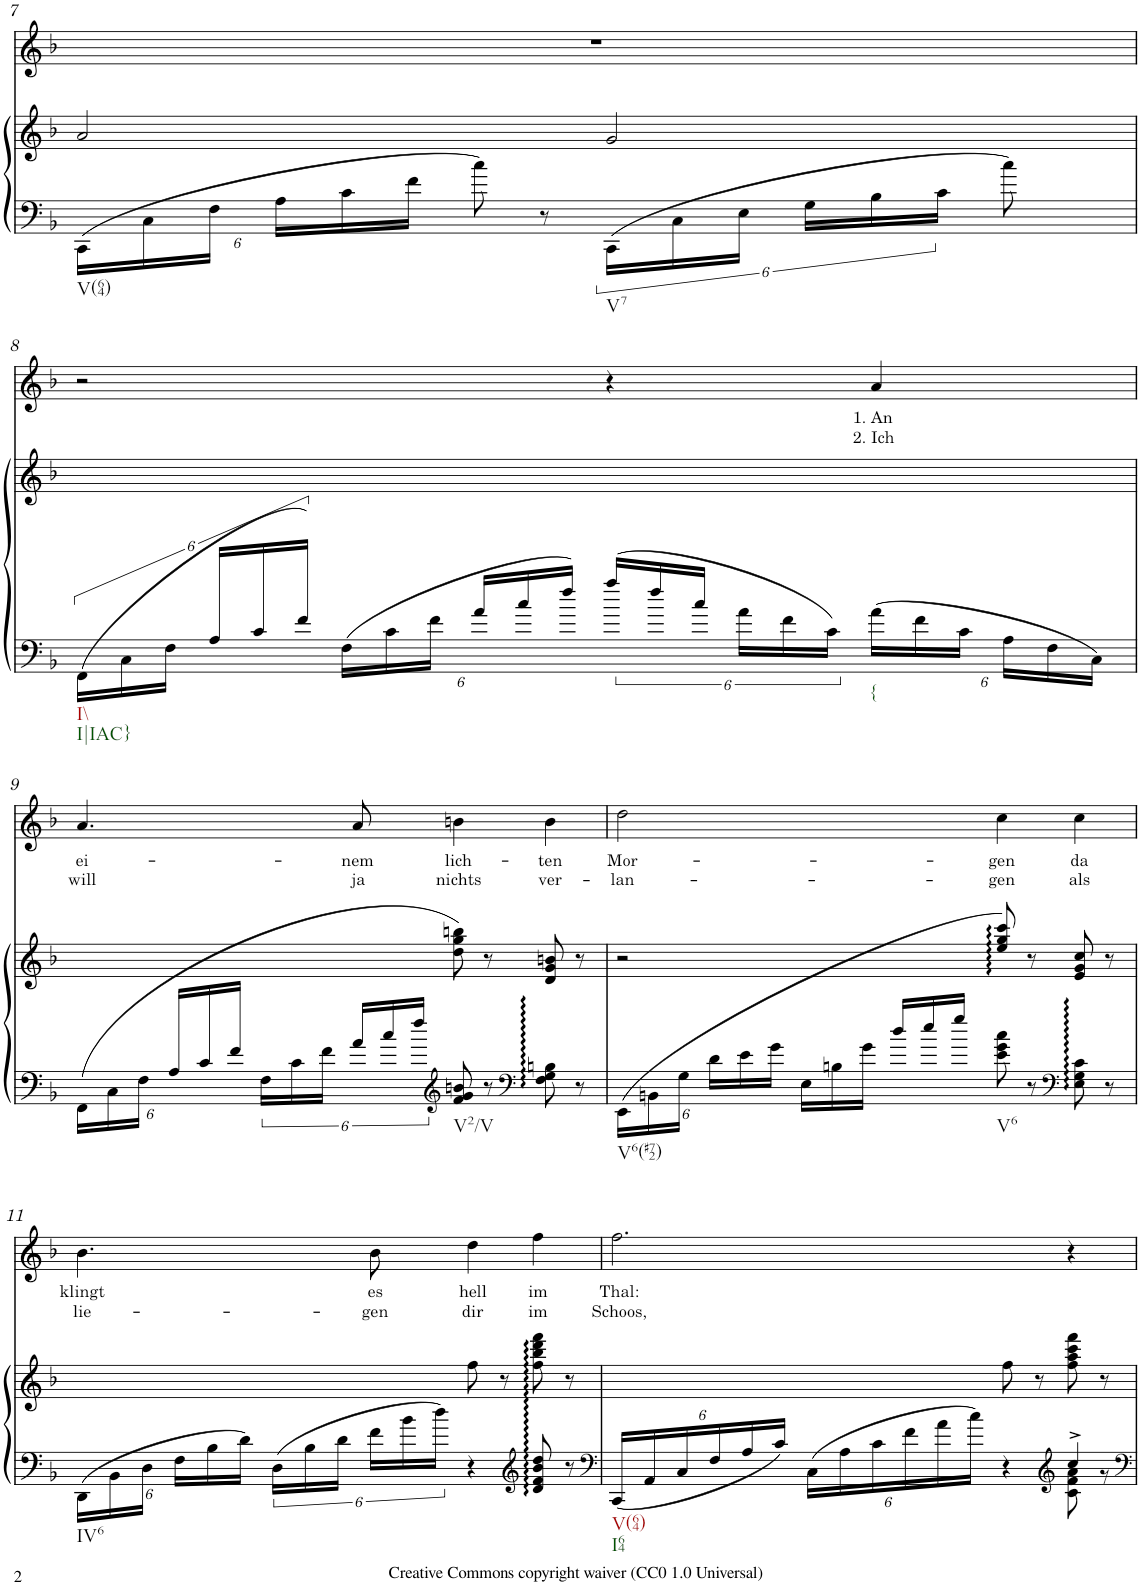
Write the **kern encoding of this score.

**kern	**kern	**kern	**text	**text
*part2	*part2	*part1	*part1	*part1
*staff3	*staff2	*staff1	*staff1	*staff1
*I"Piano	*	*I"Voice	*	*
*I'Pno	*	*	*	*
!!LO:PB:g=z
*clefF4	*clefG2	*clefG2	*	*
*k[b-]	*k[b-]	*k[b-]	*	*
*M4/4	*M4/4	*M4/4	*	*
*met(c)	*met(c)	*met(c)	*	*
*Xbrackettup	*	*	*	*
=7	=7	=7	=7	=7
!LO:TX:b:t=V(64)	!	!	!	!
24CC\LL	2a/	1r	.	.
24C\	.	.	.	.
24F\JJ	.	.	.	.
24A\LL	.	.	.	.
24c\	.	.	.	.
24f\JJ	.	.	.	.
8cc\	.	.	.	.
8r	.	.	.	.
*brackettup	*	*	*	*
!LO:TX:b:t=V7	!	!	!	!
24CC\LL	2g/	.	.	.
24C\	.	.	.	.
24E\JJ	.	.	.	.
24G\LL	.	.	.	.
24B-\	.	.	.	.
24c\JJ	.	.	.	.
8cc\	.	.	.	.
8ryy	.	.	.	.
!!LO:LB:g=z
=8	=8	=8	=8	=8
!LO:TX:b:t=I\\	!	!	!	!
!LO:TX:b:t=I|IAC}	!	!	!	!
24FF\LL	1ryy	2r	.	.
24C\	.	.	.	.
24F\JJ	.	.	.	.
24A/LL	.	.	.	.
24c/	.	.	.	.
24f/JJ	.	.	.	.
*Xbrackettup	*	*	*	*
24F\LL	.	.	.	.
24c\	.	.	.	.
24f\JJ	.	.	.	.
24a/LL	.	.	.	.
24cc/	.	.	.	.
24ff/JJ	.	.	.	.
*brackettup	*	*	*	*
24aa/LL	.	4r	.	.
24ff/	.	.	.	.
24cc/JJ	.	.	.	.
24a\LL	.	.	.	.
24f\	.	.	.	.
24c\JJ	.	.	.	.
*Xbrackettup	*	*	*	*
!LO:TX:b:t={	!	!	!	!
!	!	!	!LO:LY:b	!LO:LY:b
24a\LL	.	4a/	1. An	2. Ich
24f\	.	.	.	.
24c\JJ	.	.	.	.
24A\LL	.	.	.	.
24F\	.	.	.	.
24C\JJ	.	.	.	.
!!LO:LB:g=z
=9	=9	=9	=9	=9
!	!	!	!LO:LY:b	!LO:LY:b
(24FF\LL	2ryy	4.a/	ei-	will
24C\	.	.	.	.
24F\JJ	.	.	.	.
24A/LL	.	.	.	.
24c/	.	.	.	.
24f/JJ	.	.	.	.
*brackettup	*	*	*	*
24F\LL	.	.	.	.
24c\	.	.	.	.
24f\JJ	.	.	.	.
!	!	!	!LO:LY:b	!LO:LY:b
24a/LL	.	8a/	-nem	ja
24cc/	.	.	.	.
24ff/JJ	.	.	.	.
*clefG2	*	*	*	*
!LO:TX:b:t=V2/V	!	!	!	!
!	!	!	!LO:LY:b	!LO:LY:b
8f/ 8g/ 8bn/	(8dd\ 8gg\ 8bbn\	4bn\	lich-	nichts
8r	8r	.	.	.
*clefF4	*	*	*	*
!	!	!	!LO:LY:b	!LO:LY:b
8F\ 8G\ 8Bn\	8d/ 8g/ 8bn/	4b\	-ten	ver-
8r	8r	.	.	.
=10	=10	=10	=10	=10
*Xbrackettup	*	*	*	*
!LO:TX:b:t=V6(#72)	!	!	!	!
!	!	!	!LO:LY:b	!LO:LY:b
24EE\LL	2r	2dd\	Mor-	-lan-
24BBn\	.	.	.	.
24G\JJ	.	.	.	.
24d\LL	.	.	.	.
24e\	.	.	.	.
24g\JJ	.	.	.	.
*brackettup	*	*	*	*
24E\LL	.	.	.	.
24Bn\	.	.	.	.
24g\JJ	.	.	.	.
24dd/LL	.	.	.	.
24ee/	.	.	.	.
24gg/JJ	.	.	.	.
!LO:TX:b:t=V6	!	!	!	!
!	!	!	!LO:LY:b	!LO:LY:b
8e\ 8g\ 8cc\	8ee/ 8gg/ 8ccc/)	4cc\	-gen	-gen
8r	8r	.	.	.
*clefF4	*	*	*	*
!	!	!	!LO:LY:b	!LO:LY:b
8E\ 8G\ 8c\	8e/ 8g/ 8cc/	4cc\	da	als
8r	8r	.	.	.
!!LO:LB:g=z
=11	=11	=11	=11	=11
*Xbrackettup	*	*	*	*
!LO:TX:b:t=IV6	!	!	!	!
!	!	!	!LO:LY:b	!LO:LY:b
24DD\LL	2ryy	4.b-\	klingt	lie-
24BB-\	.	.	.	.
24D\JJ	.	.	.	.
24F\LL	.	.	.	.
24B-\	.	.	.	.
24d\JJ	.	.	.	.
*brackettup	*	*	*	*
24D\LL	.	.	.	.
24B-\	.	.	.	.
24d\JJ	.	.	.	.
!	!	!	!LO:LY:b	!LO:LY:b
24f\LL	.	8b-\	es	-gen
24b-\	.	.	.	.
24dd\JJ	.	.	.	.
!	!	!	!LO:LY:b	!LO:LY:b
4r	8ff\	4dd\	hell	dir
.	8r	.	.	.
*clefG2	*	*	*	*
!	!	!	!LO:LY:b	!LO:LY:b
8d/ 8f/ 8b-/ 8dd/	8ff\ 8bb-\ 8ddd\ 8fff\	4ff\	im	im
8r	8r	.	.	.
=12	=12	=12	=12	=12
*clefF4	*	*	*	*
*Xbrackettup	*	*	*	*
*^	*	*	*	*
!LO:TX:b:t=V(64)	!	!	!	!	!
!LO:TX:b:t=I64	!	!	!	!	!
!	!	!	!	!LO:LY:b	!LO:LY:b
24CC/LL	2.ryy	2ryy	2.ff\	Thal:	Schoos,
24AA/	.	.	.	.	.
24C/	.	.	.	.	.
24F/	.	.	.	.	.
24A/	.	.	.	.	.
24c/JJ	.	.	.	.	.
24C\LL	.	.	.	.	.
24A\	.	.	.	.	.
24c\	.	.	.	.	.
24f\	.	.	.	.	.
24a\	.	.	.	.	.
24cc\JJ	.	.	.	.	.
4r	.	8ff\	.	.	.
.	.	8r	.	.	.
*clefG2	*	*	*	*	*
4cc^/	8c\ 8f\ 8a\	8ff\ 8aa\ 8ccc\ 8fff\	4r	.	.
.	8r	8r	.	.	.
*v	*v	*	*	*	*
=	=	=	=	=
*-	*-	*-	*-	*-
